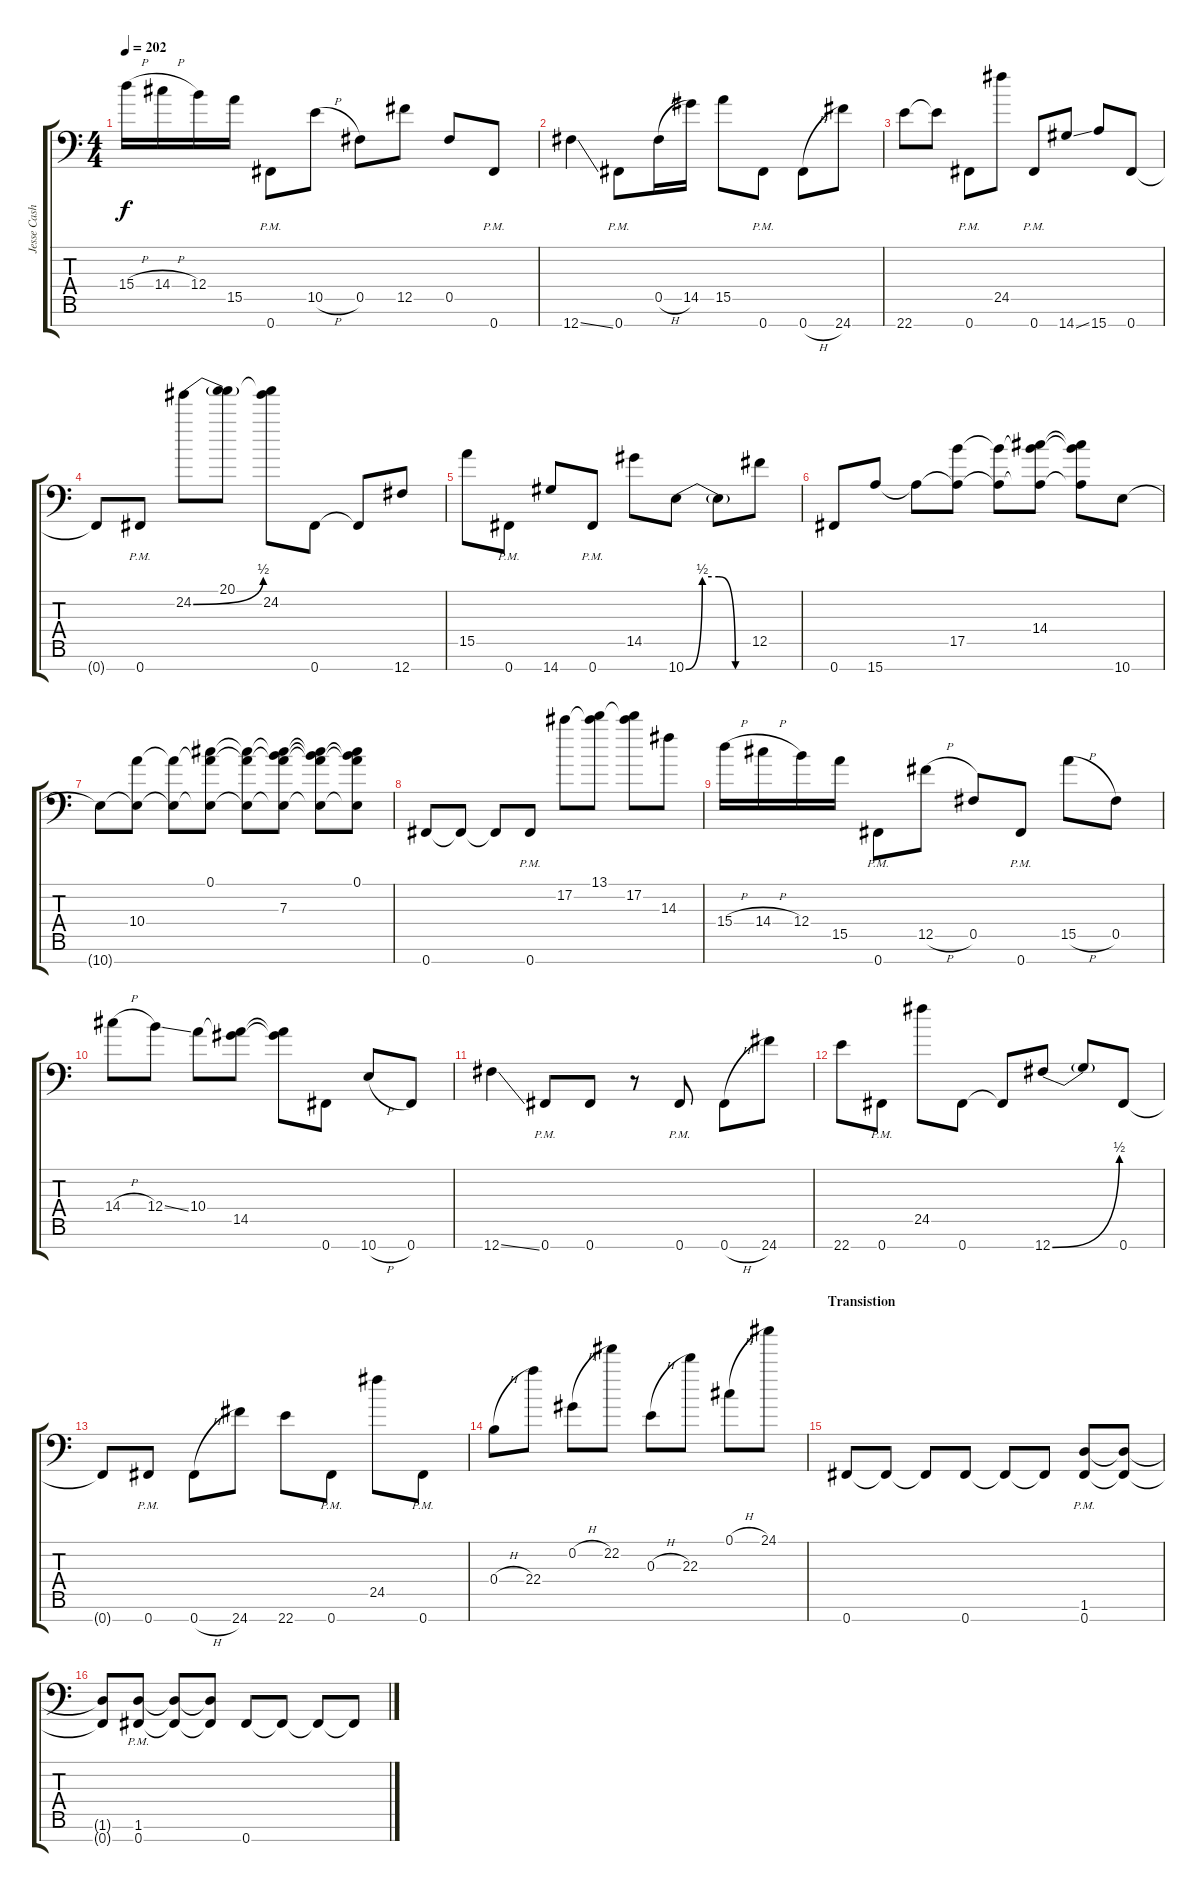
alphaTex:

\track ("Jesse Cash" "Jesse Cash") {instrument distortionguitar}
\staff {score tabs}
\tuning (Db4 Ab3 E3 B2 Gb2 Db2 Gb1) {hide}
\ts (4 4)
\tempo 202
\clef f4
\ks c
15.4{h}.16{dy f} 14.4{h}.16 12.4.16 15.5.16 0.7{pm}.8 10.5{h}.8 0.5.8 12.5.8 0.5.8 0.7{pm}.8 |
12.7{ss}.4 0.7{pm}.8 0.5{h}.16 14.5.16 15.5.8 0.7{pm}.8 0.7{h}.8 24.7.8 |
22.7.8 22.7{t}.8 0.7{pm}.8 24.5.8 0.7{pm}.8 14.7{ss}.8 15.7.8 0.7.8 |
0.7{t}.8 0.7{pm}.8 24.2{be (bend 0 0 60 2)}.8 (20.1 24.2{t}).8 (20.1{t} 24.2).8 0.7.8 0.7{t}.8 12.7.8 |
15.5.8 0.7{pm}.8 14.7.8 0.7{pm}.8 14.5.8 10.7{be (custom 0 0 15 2 30 2 45 0 60 0)}.8 10.7{t}.8 12.5.8 |
0.7.8 15.7.8 15.7{t}.8 (17.5 15.7{t}).8 (17.5{t} 15.7{t}).8 (14.4 17.5{t} 15.7{t}).8 (14.4{t} 17.5{t} 15.7{t}).8 10.7.8 |
10.7{t}.8 (10.4 10.7{t}).8 (10.4{t} 10.7{t}).8 (0.1 10.4{t} 10.7{t}).8 (0.1{t} 10.4{t} 10.7{t}).8 (0.1{t} 7.3 10.4{t} 10.7{t}).8 (0.1{t} 7.3{t} 10.4{t} 10.7{t}).8 (0.1 7.3{t} 10.4{t} 10.7{t}).8 |
0.7.8 0.7{t}.8 0.7{t}.8 0.7{pm}.8 17.2.8 (13.1 17.2{t}).8 (13.1{t} 17.2).8 14.3.8 |
15.4{h}.16 14.4{h}.16 12.4.16 15.5.16 0.7{pm}.8 12.5{h}.8 0.5.8 0.7{pm}.8 15.5{h}.8 0.5.8 |
14.4{h}.8 12.4{ss}.8 10.4.8 (10.4{t} 14.5).8 (10.4{t} 14.5{t}).8 0.7.8 10.7{h}.8 0.7.8 |
12.7{ss}.4 0.7{pm}.8 0.7.8 r.8 0.7{pm}.8 0.7{h}.8 24.7.8 |
22.7.8 0.7{pm}.8 24.5.8 0.7.8 0.7{t}.8 12.7{be (bend 0 0 60 2)}.8 12.7{t}.8 0.7.8 |
0.7{t}.8 0.7{pm}.8 0.7{h}.8 24.7.8 22.7.8 0.7{pm}.8 24.5.8 0.7{pm}.8 |
0.4{h}.8 22.4.8 0.2{h}.8 22.2.8 0.3{h}.8 22.3.8 0.1{h}.8 24.1.8 |
\section ("" "Transistion")
0.7.8 0.7{t}.8 0.7{t}.8 0.7.8 0.7{t}.8 0.7{t}.8 (1.6{pm} 0.7{pm}).8 (1.6{t} 0.7{t}).8 |
(1.6{t} 0.7{t}).8 (1.6{pm} 0.7{pm}).8 (1.6{t} 0.7{t}).8 (1.6{t} 0.7{t}).8 0.7.8 0.7{t}.8 0.7{t}.8 0.7{t}.8
